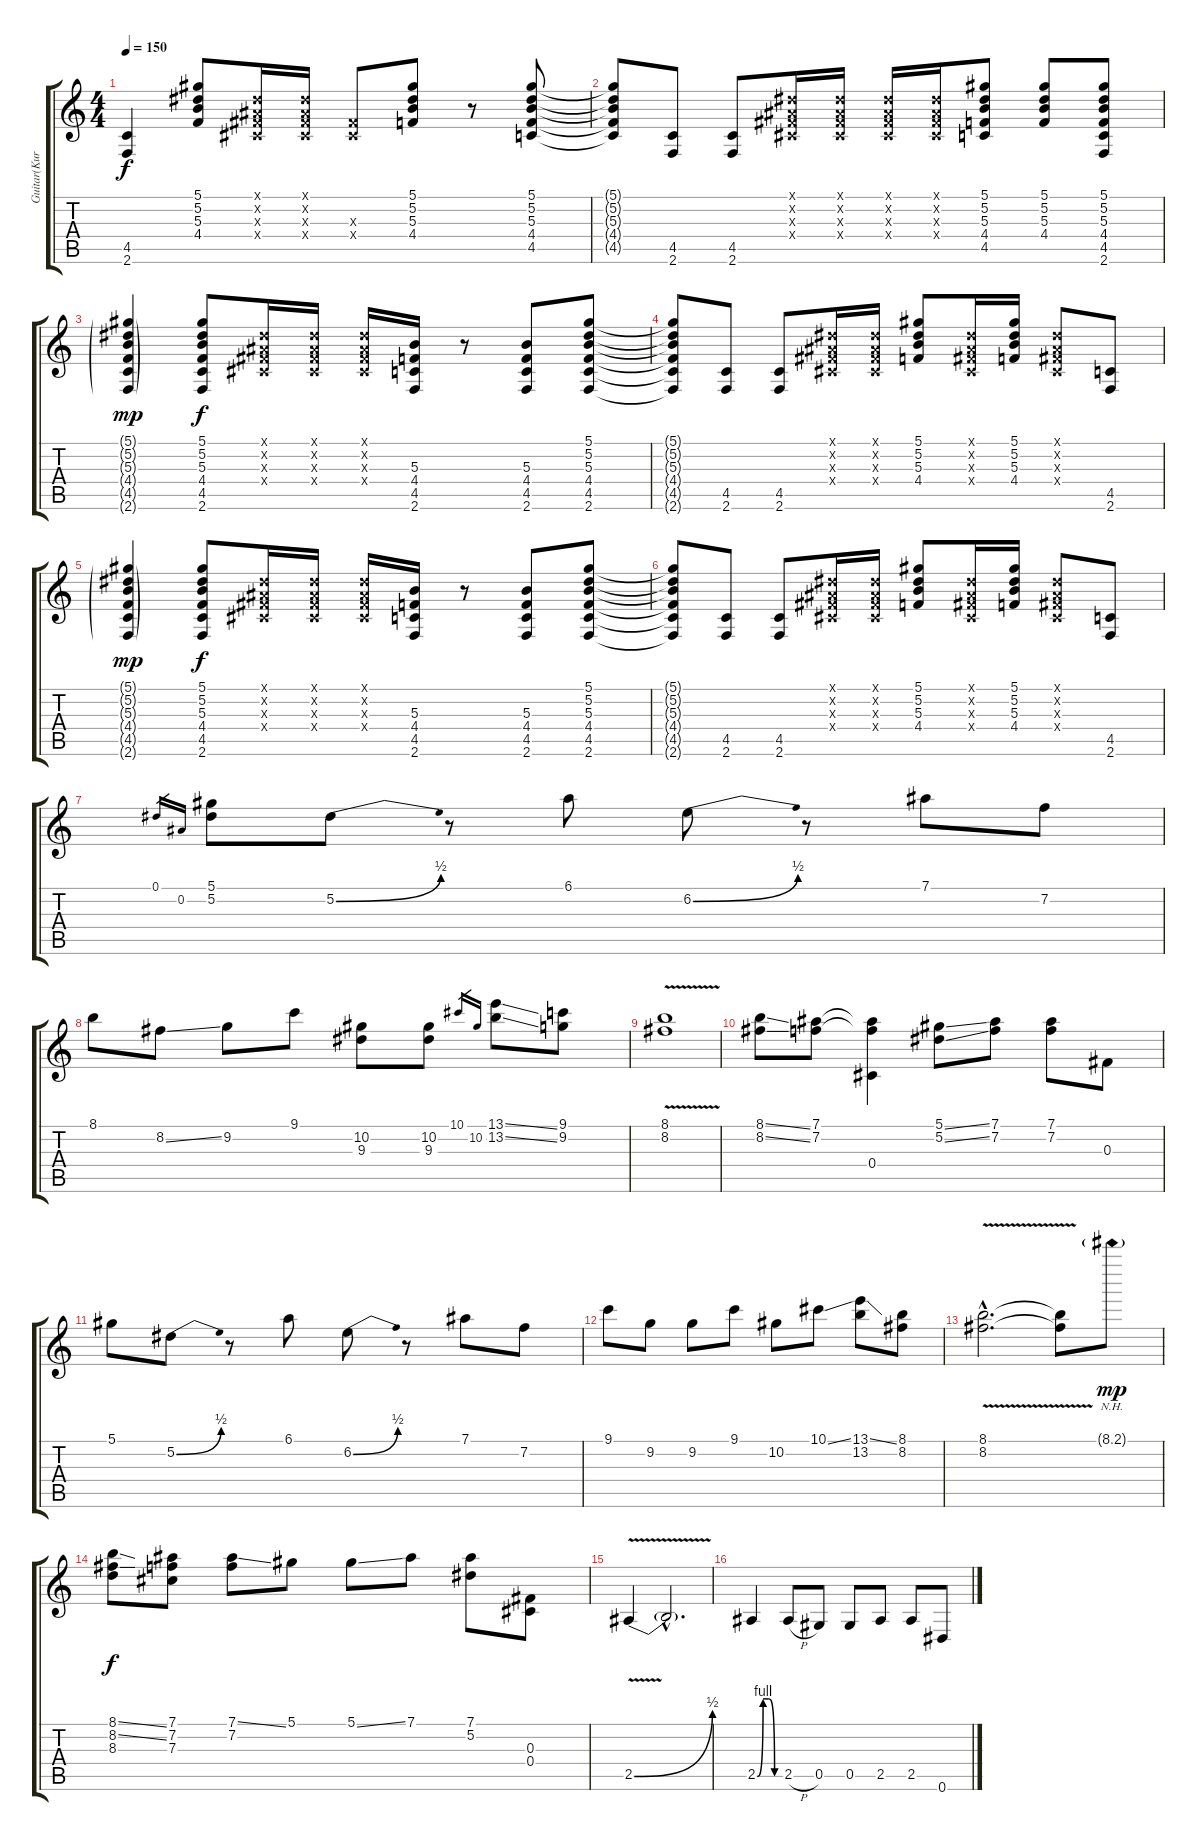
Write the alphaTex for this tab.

\track ("Guitar(Kurt Cobain)" "Guitar(Kur") {instrument distortionguitar}
\staff {score tabs}
\tuning (Eb4 Bb3 Gb3 Db3 Ab2 Eb2) {hide}
\ts (4 4)
\tempo 150
\clef g2
\ks c
(4.5 2.6).4{dy f} (5.1 5.2 5.3 4.4).8 (0.1{x} 0.2{x} 0.3{x} 0.4{x}).16 (0.1{x} 0.2{x} 0.3{x} 0.4{x}).16 (0.3{x} 0.4{x}).8 (5.1 5.2 5.3 4.4).8 r.8 (5.1 5.2 5.3 4.4 4.5).8 |
(5.1{t} 5.2{t} 5.3{t} 4.4{t} 4.5{t}).8 (4.5 2.6).8 (4.5 2.6).8 (0.1{x} 0.2{x} 0.3{x} 0.4{x}).16 (0.1{x} 0.2{x} 0.3{x} 0.4{x}).16 (0.1{x} 0.2{x} 0.3{x} 0.4{x}).16 (0.1{x} 0.2{x} 0.3{x} 0.4{x}).16 (5.1 5.2 5.3 4.4 4.5).8 (5.1 5.2 5.3 4.4).8 (5.1 5.2 5.3 4.4 4.5 2.6).8 |
(5.1{g} 5.2{g} 5.3{g} 4.4{g} 4.5{g} 2.6{g}).4{dy mp} (5.1 5.2 5.3 4.4 4.5 2.6).8{dy f} (0.1{x} 0.2{x} 0.3{x} 0.4{x}).16 (0.1{x} 0.2{x} 0.3{x} 0.4{x}).16 (0.1{x} 0.2{x} 0.3{x} 0.4{x}).16 (5.3 4.4 4.5 2.6).16 r.8 (5.3 4.4 4.5 2.6).8 (5.1 5.2 5.3 4.4 4.5 2.6).8 |
(5.1{t} 5.2{t} 5.3{t} 4.4{t} 4.5{t} 2.6{t}).8 (4.5 2.6).8 (4.5 2.6).8 (0.1{x} 0.2{x} 0.3{x} 0.4{x}).16 (0.1{x} 0.2{x} 0.3{x} 0.4{x}).16 (5.1 5.2 5.3 4.4).8 (0.1{x} 0.2{x} 0.3{x} 0.4{x}).16 (5.1 5.2 5.3 4.4).16 (0.1{x} 0.2{x} 0.3{x} 0.4{x}).8 (4.5 2.6).8 |
(5.1{g} 5.2{g} 5.3{g} 4.4{g} 4.5{g} 2.6{g}).4{dy mp} (5.1 5.2 5.3 4.4 4.5 2.6).8{dy f} (0.1{x} 0.2{x} 0.3{x} 0.4{x}).16 (0.1{x} 0.2{x} 0.3{x} 0.4{x}).16 (0.1{x} 0.2{x} 0.3{x} 0.4{x}).16 (5.3 4.4 4.5 2.6).16 r.8 (5.3 4.4 4.5 2.6).8 (5.1 5.2 5.3 4.4 4.5 2.6).8 |
(5.1{t} 5.2{t} 5.3{t} 4.4{t} 4.5{t} 2.6{t}).8 (4.5 2.6).8 (4.5 2.6).8 (0.1{x} 0.2{x} 0.3{x} 0.4{x}).16 (0.1{x} 0.2{x} 0.3{x} 0.4{x}).16 (5.1 5.2 5.3 4.4).8 (0.1{x} 0.2{x} 0.3{x} 0.4{x}).16 (5.1 5.2 5.3 4.4).16 (0.1{x} 0.2{x} 0.3{x} 0.4{x}).8 (4.5 2.6).8 |
0.1.16{gr} 0.2.16{gr} (5.1 5.2).8 5.2{be (bend 0 0 60 2)}.8 r.8 6.1.8 6.2{be (bend 0 0 60 2)}.8 r.8 7.1.8 7.2.8 |
8.1.8 8.2{ss}.8 9.2.8 9.1.8 (10.2 9.3).8 (10.2 9.3).8 10.1.16{gr} 10.2.16{gr} (13.1{ss} 13.2{ss}).8 (9.1 9.2).8 |
(8.1{v} 8.2{v}).1 |
(8.1{ss} 8.2{ss}).8 (7.1 7.2).8 (7.1{t} 7.2{t} 0.4).4 (5.1{ss} 5.2{ss}).8 (7.1 7.2).8 (7.1 7.2).8 0.3.8 |
5.1.8 5.2{be (bend 0 0 60 2)}.8 r.8 6.1.8 6.2{be (bend 0 0 60 2)}.8 r.8 7.1.8 7.2.8 |
9.1.8 9.2.8 9.2.8 9.1.8 10.2.8 10.1{ss}.8 (13.1{ss} 13.2).8 (8.1 8.2).8 |
(8.1{v hac} 8.2{hac}).2{d} (8.1{t} 8.2{t}).8 8.1{nh g}.8{dy mp} |
(8.1{ss} 8.2{ss} 8.3).8{dy f} (7.1 7.2 7.3).8 (7.1{ss} 7.2).8 5.1.8 5.1{ss}.8 7.1.8 (7.1 5.2).8 (0.3 0.4).8 |
2.5{be (bend 0 0 60 2) v}.4 2.5{hac t}.2{d} |
2.5{be (custom 0 0 15 4 30 4 45 0 60 0)}.4 2.5{h}.8 0.5.8 0.5.8 2.5.8 2.5.8 0.6.8
